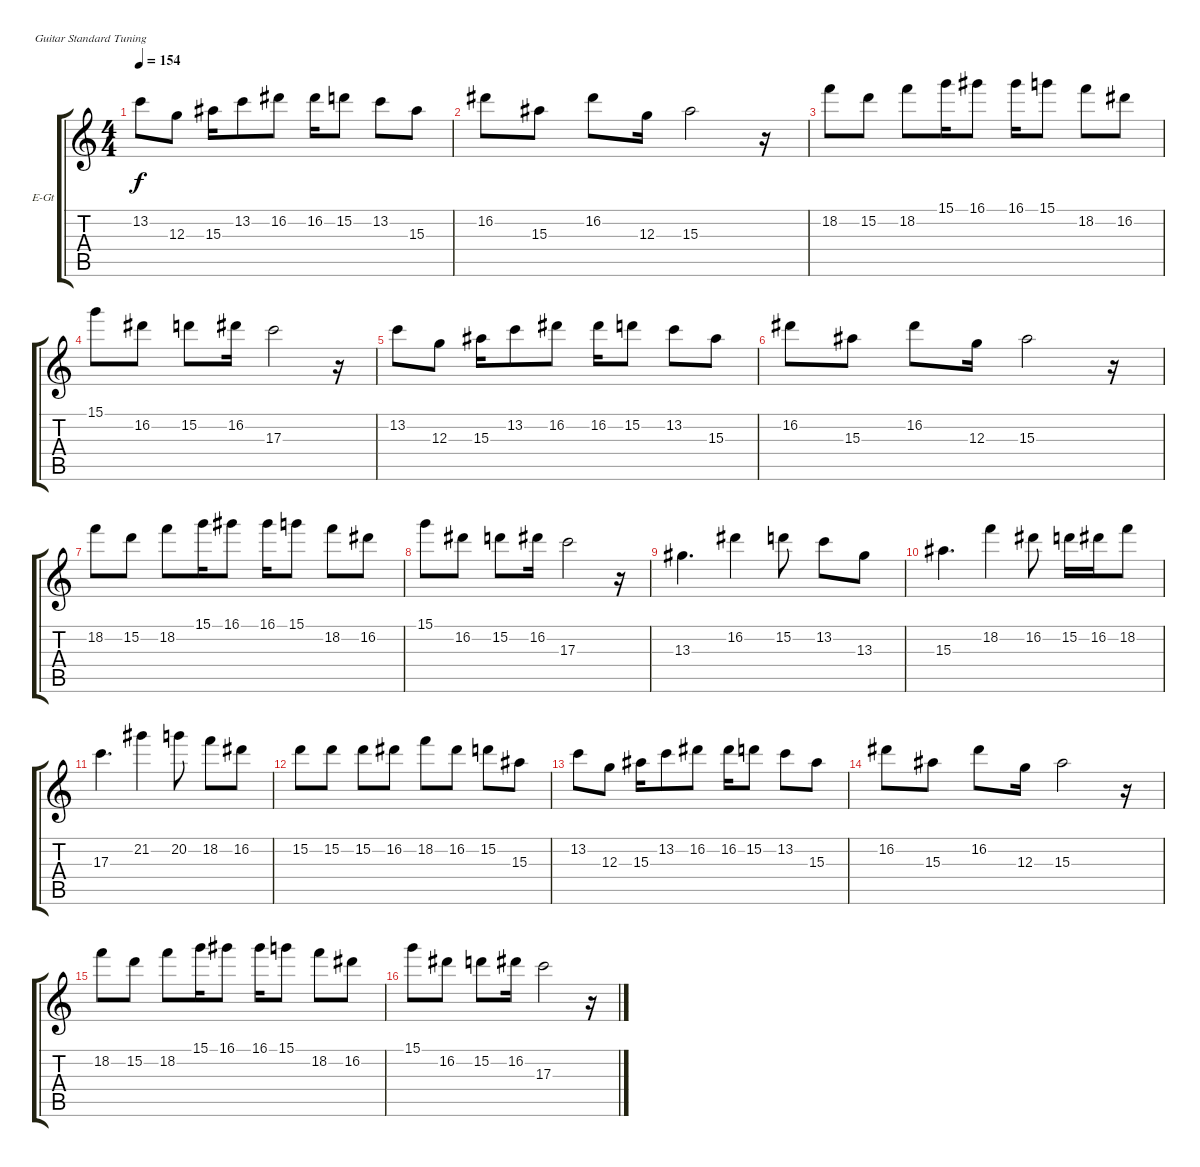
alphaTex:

\bracketExtendMode groupsimilarinstruments
\firstSystemTrackNameOrientation horizontal
\otherSystemsTrackNameOrientation horizontal
\track ("Lead" "E-Gt") {instrument distortionguitar}
\staff {score tabs}
\tuning (E4 B3 G3 D3 A2 E2)
\ts (4 4)
\tempo 154
\clef g2
\ks c
13.2.8{dy f} 12.3.8 15.3.16 13.2.8 16.2.8 16.2.16 15.2.8 13.2.8 15.3.8 |
16.2.8 15.3.8 16.2.8 12.3.16 15.3.2 r.16 |
18.2.8 15.2.8 18.2.8 15.1.16 16.1.8 16.1.16 15.1.8 18.2.8 16.2.8 |
15.1.8 16.2.8 15.2.8 16.2.16 17.3.2 r.16 |
13.2.8 12.3.8 15.3.16 13.2.8 16.2.8 16.2.16 15.2.8 13.2.8 15.3.8 |
16.2.8 15.3.8 16.2.8 12.3.16 15.3.2 r.16 |
18.2.8 15.2.8 18.2.8 15.1.16 16.1.8 16.1.16 15.1.8 18.2.8 16.2.8 |
15.1.8 16.2.8 15.2.8 16.2.16 17.3.2 r.16 |
13.3.4{d} 16.2.4 15.2.8 13.2.8 13.3.8 |
15.3.4{d} 18.2.4 16.2.8 15.2.16 16.2.16 18.2.8 |
17.3.4{d} 21.2.4 20.2.8 18.2.8 16.2.8 |
15.2.8 15.2.8 15.2.8 16.2.8 18.2.8 16.2.8 15.2.8 15.3.8 |
13.2.8 12.3.8 15.3.16 13.2.8 16.2.8 16.2.16 15.2.8 13.2.8 15.3.8 |
16.2.8 15.3.8 16.2.8 12.3.16 15.3.2 r.16 |
18.2.8 15.2.8 18.2.8 15.1.16 16.1.8 16.1.16 15.1.8 18.2.8 16.2.8 |
15.1.8 16.2.8 15.2.8 16.2.16 17.3.2 r.16
